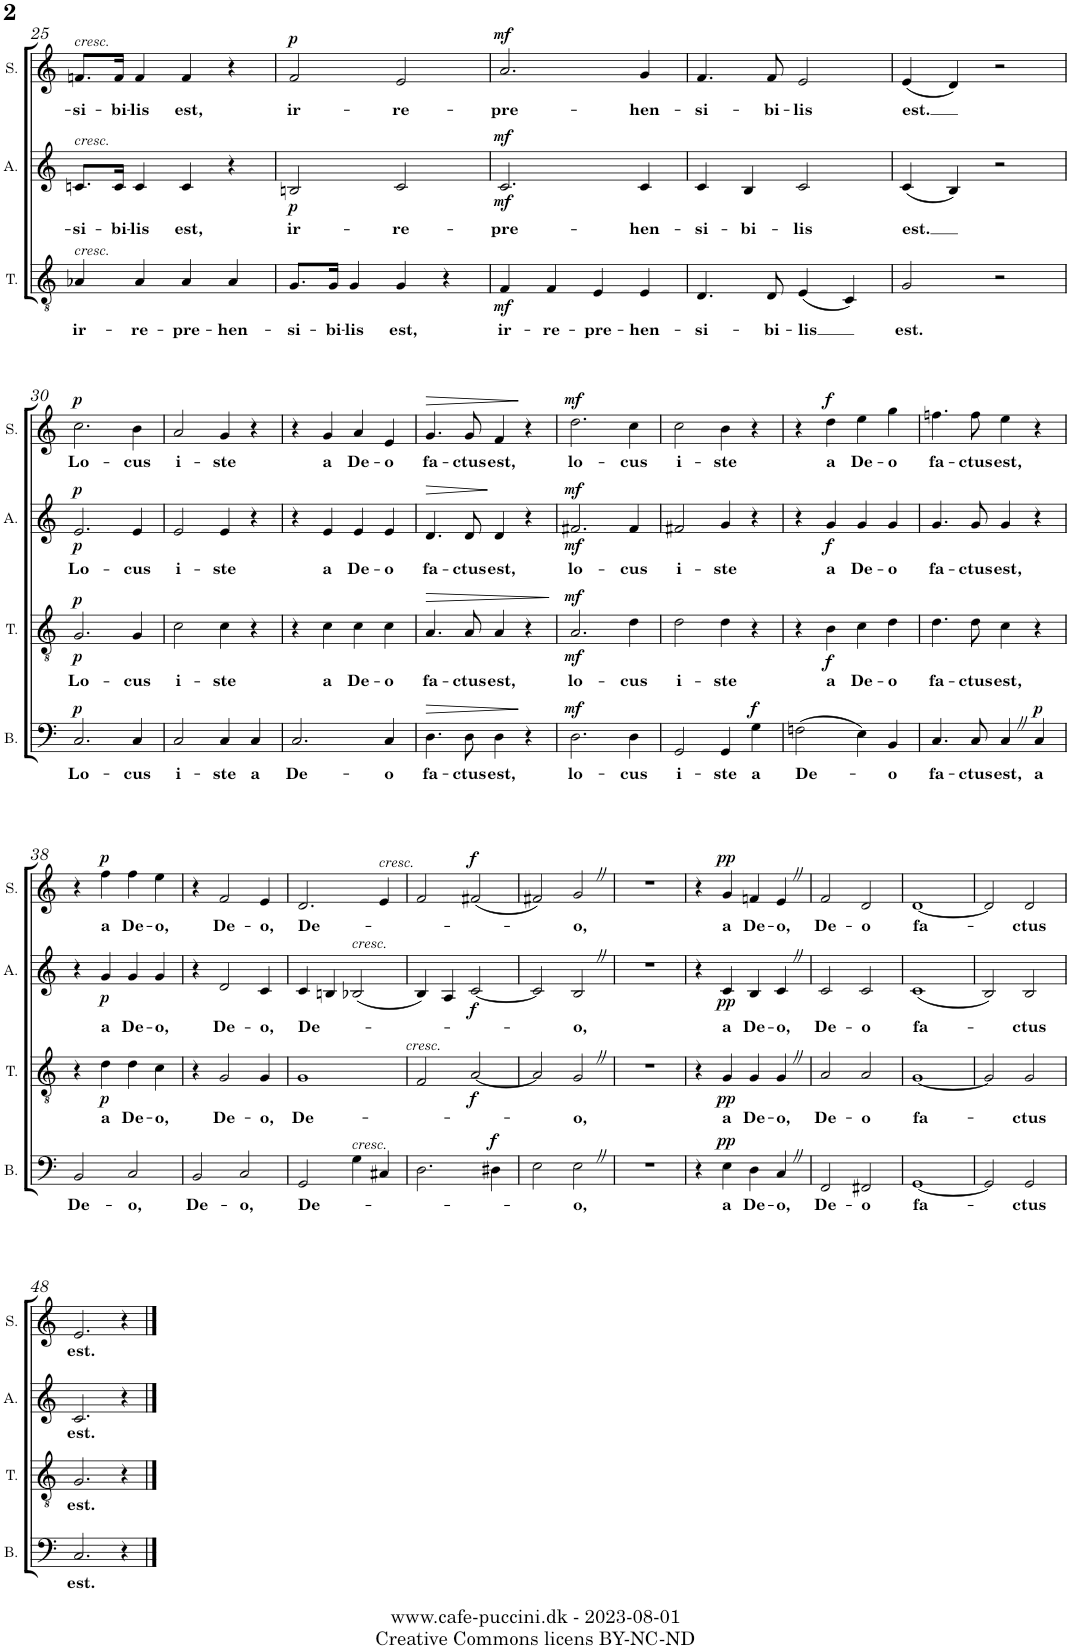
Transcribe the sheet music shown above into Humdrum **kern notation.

**kern	**text	**dynam	**kern	**text	**dynam	**kern	**text	**dynam	**kern	**text	**dynam
*part4	*part4	*part4	*part3	*part3	*part3	*part2	*part2	*part2	*part1	*part1	*part1
*staff4	*staff4	*staff4	*staff3	*staff3	*staff3	*staff2	*staff2	*staff2	*staff1	*staff1	*staff1
*I"Bass	*	*	*I"Tenor	*	*	*I"Alto	*	*	*I"Soprano	*	*
*I'B.	*	*	*I'T.	*	*	*I'A.	*	*	*I'S.	*	*
!!LO:PB:g=z
*clefF4	*	*	*clefGv2	*	*	*clefG2	*	*	*clefG2	*	*
*k[]	*	*	*k[]	*	*	*k[]	*	*	*k[]	*	*
*M4/4	*	*	*M4/4	*	*	*M4/4	*	*	*M4/4	*	*
=25	=25	=25	=25	=25	=25	=25	=25	=25	=25	=25	=25
!	!	!	!	!	!	!	!	!	!LO:TX:a:i:t=cresc.	!	!
!	!	!	!	!	!	!LO:TX:a:i:t=cresc.	!	!	!	!	!
!	!	!	!LO:TX:a:i:t=cresc.	!	!	!	!	!	!	!	!
!	!	!	!	!LO:LY:b	!	!	!LO:LY:b	!	!	!LO:LY:b	!
1r	.	.	4A-X/	ir-	.	8.cn/L	-si-	.	8.fn/L	-si-	.
!	!	!	!	!	!	!	!LO:LY:b	!	!	!LO:LY:b	!
.	.	.	.	.	.	16c/Jk	-bi-	.	16f/Jk	-bi-	.
!	!	!	!	!LO:LY:b	!	!	!LO:LY:b	!	!	!LO:LY:b	!
.	.	.	4A-/	-re-	.	4c/	-lis	.	4f/	-lis	.
!	!	!	!	!LO:LY:b	!	!	!LO:LY:b	!	!	!LO:LY:b	!
.	.	.	4A-/	-pre-	.	4c/	est,	.	4f/	est,	.
!	!	!	!	!LO:LY:b	!	!	!	!	!	!	!
.	.	.	4A-/	-hen-	.	4r	.	.	4r	.	.
=26	=26	=26	=26	=26	=26	=26	=26	=26	=26	=26	=26
!	!	!	!	!LO:LY:b	!	!	!LO:LY:b	!LO:DY:b	!	!LO:LY:b	!LO:DY:a
1r	.	.	8.G/L	-si-	.	2Bn/	ir-	p	2f/	ir-	p
!	!	!	!	!LO:LY:b	!	!	!	!	!	!	!
.	.	.	16G/Jk	-bi-	.	.	.	.	.	.	.
!	!	!	!	!LO:LY:b	!	!	!	!	!	!	!
.	.	.	4G/	-lis	.	.	.	.	.	.	.
!	!	!	!	!LO:LY:b	!	!	!LO:LY:b	!	!	!LO:LY:b	!
.	.	.	4G/	est,	.	2c/	-re-	.	2e/	-re-	.
.	.	.	4r	.	.	.	.	.	.	.	.
=27	=27	=27	=27	=27	=27	=27	=27	=27	=27	=27	=27
!	!	!	!	!LO:LY:b	!LO:DY:b	!	!LO:LY:b	!LO:DY:a	!	!LO:LY:b	!
!	!	!	!	!	!	!	!	!LO:DY:n=1:b	!	!	!LO:DY:a
1r	.	.	4F/	ir-	mf	2.c/	-pre-	mf mf	2.a/	-pre-	mf
!	!	!	!	!LO:LY:b	!	!	!	!	!	!	!
.	.	.	4F/	-re-	.	.	.	.	.	.	.
!	!	!	!	!LO:LY:b	!	!	!	!	!	!	!
.	.	.	4E/	-pre-	.	.	.	.	.	.	.
!	!	!	!	!LO:LY:b	!	!	!LO:LY:b	!	!	!LO:LY:b	!
.	.	.	4E/	-hen-	.	4c/	-hen-	.	4g/	-hen-	.
=28	=28	=28	=28	=28	=28	=28	=28	=28	=28	=28	=28
!	!	!	!	!LO:LY:b	!	!	!LO:LY:b	!	!	!LO:LY:b	!
1r	.	.	4.D/	-si-	.	4c/	-si-	.	4.f/	-si-	.
!	!	!	!	!	!	!	!LO:LY:b	!	!	!	!
.	.	.	.	.	.	4B/	-bi-	.	.	.	.
!	!	!	!	!LO:LY:b	!	!	!	!	!	!LO:LY:b	!
.	.	.	8D/	-bi-	.	.	.	.	8f/	-bi-	.
!	!	!	!	!LO:LY:b	!	!	!LO:LY:b	!	!	!LO:LY:b	!
.	.	.	(<4E/	-lis	.	2c/	-lis	.	2e/	-lis	.
.	.	.	4C/)	.	.	.	.	.	.	.	.
=29	=29	=29	=29	=29	=29	=29	=29	=29	=29	=29	=29
!	!	!	!	!LO:LY:b	!	!	!LO:LY:b	!	!	!LO:LY:b	!
1r	.	.	2G/	est.	.	(<4c/	est.	.	(<4e/	est.	.
.	.	.	.	.	.	4B/)	.	.	4d/)	.	.
.	.	.	2r	.	.	2r	.	.	2r	.	.
!!LO:LB:g=z
=30	=30	=30	=30	=30	=30	=30	=30	=30	=30	=30	=30
!	!LO:LY:b	!LO:DY:a	!	!LO:LY:b	!LO:DY:a	!	!LO:LY:b	!	!	!LO:LY:b	!
!	!	!	!	!	!LO:DY:n=1:b	!	!	!LO:DY:a	!	!	!
!	!	!	!	!	!	!	!	!LO:DY:n=1:b	!	!	!LO:DY:a
2.C/	Lo-	p	2.G/	Lo-	p p	2.e/	Lo-	p p	2.cc\	Lo-	p
!	!LO:LY:b	!	!	!LO:LY:b	!	!	!LO:LY:b	!	!	!LO:LY:b	!
4C/	-cus	.	4G/	-cus	.	4e/	-cus	.	4b\	-cus	.
=31	=31	=31	=31	=31	=31	=31	=31	=31	=31	=31	=31
!	!LO:LY:b	!	!	!LO:LY:b	!	!	!LO:LY:b	!	!	!LO:LY:b	!
2C/	i-	.	2c\	i-	.	2e/	i-	.	2a/	i-	.
!	!LO:LY:b	!	!	!LO:LY:b	!	!	!LO:LY:b	!	!	!LO:LY:b	!
4C/	-ste	.	4c\	-ste	.	4e/	-ste	.	4g/	-ste	.
!	!LO:LY:b	!	!	!	!	!	!	!	!	!	!
4C/	a	.	4r	.	.	4r	.	.	4r	.	.
=32	=32	=32	=32	=32	=32	=32	=32	=32	=32	=32	=32
!	!LO:LY:b	!	!	!	!	!	!	!	!	!	!
2.C/	De-	.	4r	.	.	4r	.	.	4r	.	.
!	!	!	!	!LO:LY:b	!	!	!LO:LY:b	!	!	!LO:LY:b	!
.	.	.	4c\	a	.	4e/	a	.	4g/	a	.
!	!	!	!	!LO:LY:b	!	!	!LO:LY:b	!	!	!LO:LY:b	!
.	.	.	4c\	De-	.	4e/	De-	.	4a/	De-	.
!	!LO:LY:b	!	!	!LO:LY:b	!	!	!LO:LY:b	!	!	!LO:LY:b	!
4C/	-o	.	4c\	-o	.	4e/	-o	.	4e/	-o	.
=33	=33	=33	=33	=33	=33	=33	=33	=33	=33	=33	=33
!	!LO:LY:b	!LO:HP:b	!	!LO:LY:b	!LO:HP:b	!	!LO:LY:b	!LO:HP:b	!	!LO:LY:b	!LO:HP:b
4.D\	fa-	>	4.A/	fa-	>	4.d/	fa-	>	4.g/	fa-	>
!	!LO:LY:b	!	!	!LO:LY:b	!	!	!LO:LY:b	!	!	!LO:LY:b	!
8D\	-ctus	.	8A/	-ctus	.	8d/	-ctus	.	8g/	-ctus	.
!	!LO:LY:b	!	!	!LO:LY:b	!	!	!LO:LY:b	!	!	!LO:LY:b	!
4D\	est,	.	4A/	est,	.	4d/	est,	]	4f/	est,	.
4r	.	]	4r	.	.	4r	.	.	4r	.	]
.	.	.	.	.	]	.	.	.	.	.	.
=34	=34	=34	=34	=34	=34	=34	=34	=34	=34	=34	=34
!	!LO:LY:b	!LO:DY:a	!	!LO:LY:b	!LO:DY:a	!	!LO:LY:b	!	!	!LO:LY:b	!
!	!	!	!	!	!LO:DY:n=1:b	!	!	!LO:DY:a	!	!	!
!	!	!	!	!	!	!	!	!LO:DY:n=1:b	!	!	!LO:DY:a
2.D\	lo-	mf	2.A/	lo-	mf mf	2.f#X/	lo-	mf mf	2.dd\	lo-	mf
!	!LO:LY:b	!	!	!LO:LY:b	!	!	!LO:LY:b	!	!	!LO:LY:b	!
4D\	-cus	.	4d\	-cus	.	4f#/	-cus	.	4cc\	-cus	.
=35	=35	=35	=35	=35	=35	=35	=35	=35	=35	=35	=35
!	!LO:LY:b	!	!	!LO:LY:b	!	!	!LO:LY:b	!	!	!LO:LY:b	!
2GG/	i-	.	2d\	i-	.	2f#X/	i-	.	2cc\	i-	.
!	!LO:LY:b	!	!	!LO:LY:b	!	!	!LO:LY:b	!	!	!LO:LY:b	!
4GG/	-ste	.	4d\	-ste	.	4g/	-ste	.	4b\	-ste	.
!	!LO:LY:b	!LO:DY:a	!	!	!	!	!	!	!	!	!
4G\	a	f	4r	.	.	4r	.	.	4r	.	.
=36	=36	=36	=36	=36	=36	=36	=36	=36	=36	=36	=36
!	!LO:LY:b	!	!	!	!	!	!	!	!	!	!
(>2Fn\	De-	.	4r	.	.	4r	.	.	4r	.	.
!	!	!	!	!LO:LY:b	!LO:DY:b	!	!LO:LY:b	!LO:DY:b	!	!LO:LY:b	!LO:DY:a
.	.	.	4B\	a	f	4g/	a	f	4dd\	a	f
!	!	!	!	!LO:LY:b	!	!	!LO:LY:b	!	!	!LO:LY:b	!
4E\)	.	.	4c\	De-	.	4g/	De-	.	4ee\	De-	.
!	!LO:LY:b	!	!	!LO:LY:b	!	!	!LO:LY:b	!	!	!LO:LY:b	!
4BB/	-o	.	4d\	-o	.	4g/	-o	.	4gg\	-o	.
=37	=37	=37	=37	=37	=37	=37	=37	=37	=37	=37	=37
!	!LO:LY:b	!	!	!LO:LY:b	!	!	!LO:LY:b	!	!	!LO:LY:b	!
4.C/	fa-	.	4.d\	fa-	.	4.g/	fa-	.	4.ffn\	fa-	.
!	!LO:LY:b	!	!	!LO:LY:b	!	!	!LO:LY:b	!	!	!LO:LY:b	!
8C/	-ctus	.	8d\	-ctus	.	8g/	-ctus	.	8ff\	-ctus	.
!	!LO:LY:b	!	!	!LO:LY:b	!	!	!LO:LY:b	!	!	!LO:LY:b	!
4CZ/	est,	.	4c\	est,	.	4g/	est,	.	4ee\	est,	.
!	!LO:LY:b	!LO:DY:a	!	!	!	!	!	!	!	!	!
4C/	a	p	4r	.	.	4r	.	.	4r	.	.
!!LO:LB:g=z
=38	=38	=38	=38	=38	=38	=38	=38	=38	=38	=38	=38
!	!LO:LY:b	!	!	!	!	!	!	!	!	!	!
2BB/	De-	.	4r	.	.	4r	.	.	4r	.	.
!	!	!	!	!LO:LY:b	!LO:DY:b	!	!LO:LY:b	!LO:DY:b	!	!LO:LY:b	!LO:DY:a
.	.	.	4d\	a	p	4g/	a	p	4ff\	a	p
!	!LO:LY:b	!	!	!LO:LY:b	!	!	!LO:LY:b	!	!	!LO:LY:b	!
2C/	-o,	.	4d\	De-	.	4g/	De-	.	4ff\	De-	.
!	!	!	!	!LO:LY:b	!	!	!LO:LY:b	!	!	!LO:LY:b	!
.	.	.	4c\	-o,	.	4g/	-o,	.	4ee\	-o,	.
=39	=39	=39	=39	=39	=39	=39	=39	=39	=39	=39	=39
!	!LO:LY:b	!	!	!	!	!	!	!	!	!	!
2BB/	De-	.	4r	.	.	4r	.	.	4r	.	.
!	!	!	!	!LO:LY:b	!	!	!LO:LY:b	!	!	!LO:LY:b	!
.	.	.	2G/	De-	.	2d/	De-	.	2f/	De-	.
!	!LO:LY:b	!	!	!	!	!	!	!	!	!	!
2C/	-o,	.	.	.	.	.	.	.	.	.	.
!	!	!	!	!LO:LY:b	!	!	!LO:LY:b	!	!	!LO:LY:b	!
.	.	.	4G/	-o,	.	4c/	-o,	.	4e/	-o,	.
=40	=40	=40	=40	=40	=40	=40	=40	=40	=40	=40	=40
!	!LO:LY:b	!	!	!LO:LY:b	!	!	!LO:LY:b	!	!	!LO:LY:b	!
2GG/	De-	.	1G	De-	.	4c/	De-	.	2.d/	De-	.
.	.	.	.	.	.	4Bn/	.	.	.	.	.
!	!	!	!	!	!	!LO:TX:a:i:t=cresc.	!	!	!	!	!
!LO:TX:a:i:t=cresc.	!	!	!	!	!	!	!	!	!	!	!
4G\	.	.	.	.	.	(<2B-X/	.	.	.	.	.
!	!	!	!	!	!	!	!	!	!LO:TX:a:i:t=cresc.	!	!
4C#X/	.	.	.	.	.	.	.	.	4e/	.	.
!	!	!	!LO:TX:a:i:t=cresc.	!	!	!	!	!	!	!	!
=41	=41	=41	=41	=41	=41	=41	=41	=41	=41	=41	=41
!	!LO:LY:b	!	!	!LO:LY:b	!	!	!LO:LY:b	!	!	!LO:LY:b	!
2.D\	-­-	.	2F/	-­-	.	4B/)	-­-	.	2f/	-­-	.
.	.	.	.	.	.	4A/	.	.	.	.	.
!	!	!	!	!	!LO:DY:b	!	!	!LO:DY:b	!	!	!LO:DY:a
.	.	.	[<2A/	.	f	[<2c/	.	f	(2f#X/	.	f
!	!	!LO:DY:a	!	!	!	!	!	!	!	!	!
4D#X\	.	f	.	.	.	.	.	.	.	.	.
=42	=42	=42	=42	=42	=42	=42	=42	=42	=42	=42	=42
!	!LO:LY:b	!	!	!LO:LY:b	!	!	!LO:LY:b	!	!	!LO:LY:b	!
2E\	-­	.	2A/]	-­	.	2c/]	-­	.	2f#X/)	-­	.
!	!LO:LY:b	!	!	!LO:LY:b	!	!	!LO:LY:b	!	!	!LO:LY:b	!
2EZ\	o,	.	2GZ/	o,	.	2BZ/	o,	.	2gZ/	o,	.
=43	=43	=43	=43	=43	=43	=43	=43	=43	=43	=43	=43
1r	.	.	1r	.	.	1r	.	.	1r	.	.
=44	=44	=44	=44	=44	=44	=44	=44	=44	=44	=44	=44
4r	.	.	4r	.	.	4r	.	.	4r	.	.
!	!LO:LY:b	!LO:DY:a	!	!LO:LY:b	!LO:DY:b	!	!LO:LY:b	!LO:DY:b	!	!LO:LY:b	!LO:DY:a
4E\	a	pp	4G/	a	pp	4c/	a	pp	4g/	a	pp
!	!LO:LY:b	!	!	!LO:LY:b	!	!	!LO:LY:b	!	!	!LO:LY:b	!
4D\	De-	.	4G/	De-	.	4B/	De-	.	4fn/	De-	.
!	!LO:LY:b	!	!	!LO:LY:b	!	!	!LO:LY:b	!	!	!LO:LY:b	!
4CZ/	-o,	.	4GZ/	-o,	.	4cZ/	-o,	.	4eZ/	-o,	.
=45	=45	=45	=45	=45	=45	=45	=45	=45	=45	=45	=45
!	!LO:LY:b	!	!	!LO:LY:b	!	!	!LO:LY:b	!	!	!LO:LY:b	!
2FF/	De-	.	2A/	De-	.	2c/	De-	.	2f/	De-	.
!	!LO:LY:b	!	!	!LO:LY:b	!	!	!LO:LY:b	!	!	!LO:LY:b	!
2FF#X/	-o	.	2A/	-o	.	2c/	-o	.	2d/	-o	.
=46	=46	=46	=46	=46	=46	=46	=46	=46	=46	=46	=46
!	!LO:LY:b	!	!	!LO:LY:b	!	!	!LO:LY:b	!	!	!LO:LY:b	!
[1GG	fa-	.	[1G	fa-	.	(<1c	fa-	.	[1d	fa-	.
=47	=47	=47	=47	=47	=47	=47	=47	=47	=47	=47	=47
2GG/]	.	.	2G/]	.	.	2B/)	.	.	2d/]	.	.
!	!LO:LY:b	!	!	!LO:LY:b	!	!	!LO:LY:b	!	!	!LO:LY:b	!
2GG/	-ctus	.	2G/	-ctus	.	2B/	-ctus	.	2d/	-ctus	.
!!LO:LB:g=z
=48	=48	=48	=48	=48	=48	=48	=48	=48	=48	=48	=48
!	!LO:LY:b	!	!	!LO:LY:b	!	!	!LO:LY:b	!	!	!LO:LY:b	!
2.C/	est.	.	2.G/	est.	.	2.c/	est.	.	2.e/	est.	.
4r	.	.	4r	.	.	4r	.	.	4r	.	.
==	==	==	==	==	==	==	==	==	==	==	==
*-	*-	*-	*-	*-	*-	*-	*-	*-	*-	*-	*-
